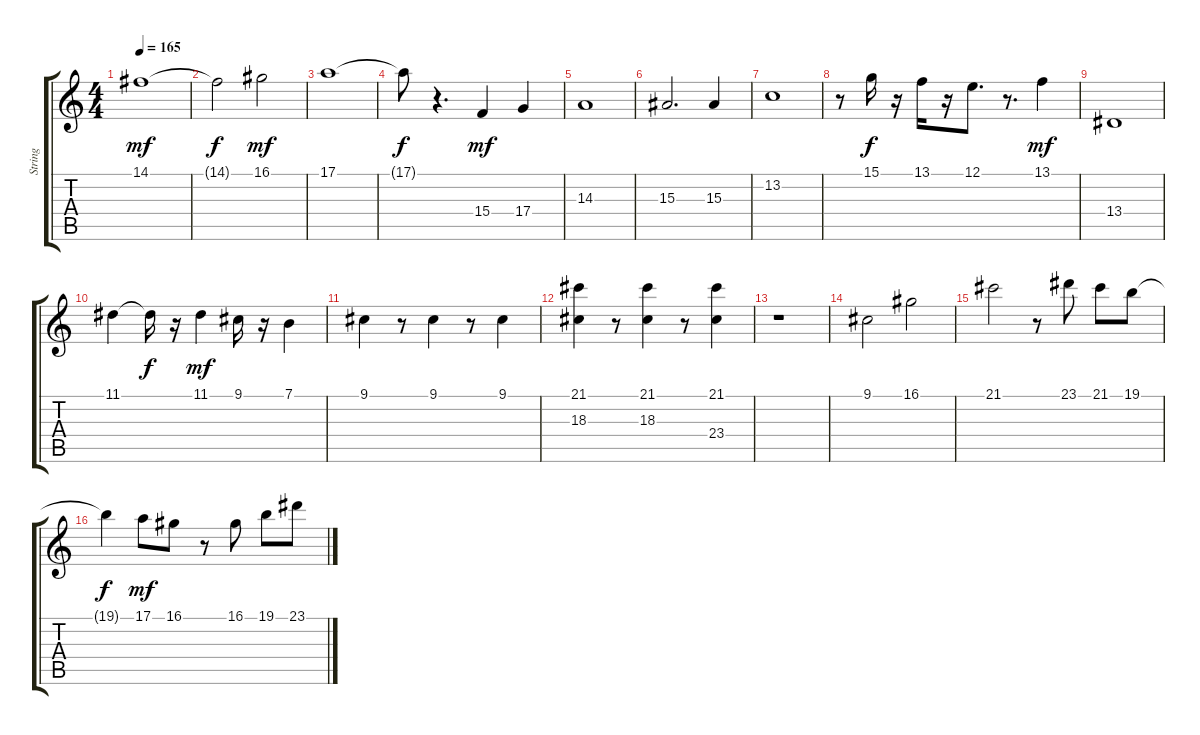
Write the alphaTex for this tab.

\track ("String" "String") {instrument stringensemble1}
\staff {score tabs}
\tuning (E4 B3 G3 D3 A2 E2) {hide}
\ts (4 4)
\tempo 165
\clef g2
\ks c
14.1.1{dy mf} |
14.1{t}.2{dy f} 16.1.2{dy mf} |
17.1.1 |
17.1{t}.8{dy f} r.4{d} 15.4.4{dy mf} 17.4.4 |
14.3.1 |
15.3.2{d} 15.3.4 |
13.2.1 |
r.8 15.1.16{dy f} r.16 13.1.16 r.16 12.1.8{d} r.8{d} 13.1.4{dy mf} |
13.4.1 |
11.1.4 11.1{t}.16{dy f} r.16 11.1.4{dy mf} 9.1.16 r.16 7.1.4 |
9.1.4 r.8 9.1.4 r.8 9.1.4 |
(21.1 18.3).4 r.8 (21.1 18.3).4 r.8 (21.1 23.4).4 |
r.1 |
9.1.2 16.1.2 |
21.1.2 r.8 23.1.8 21.1.8 19.1.8 |
19.1{t}.4{dy f} 17.1.8{dy mf} 16.1.8 r.8 16.1.8 19.1.8 23.1.8
